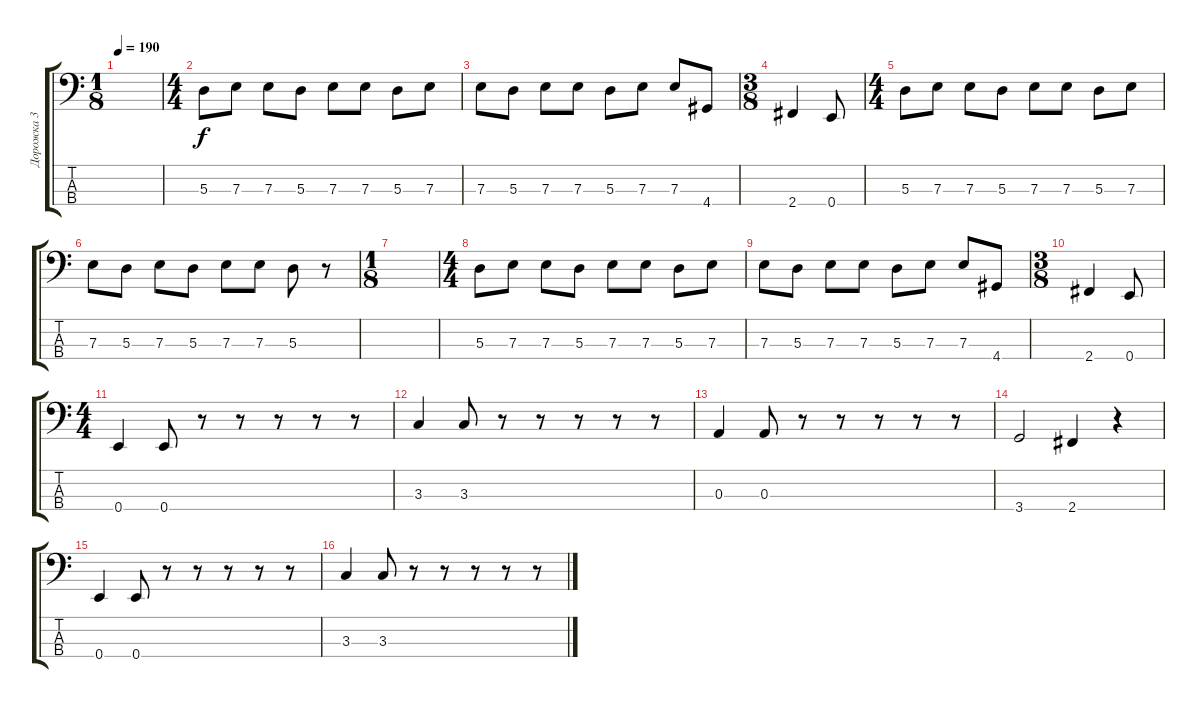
\track ("Дорожка 3" "Дорожка 3") {instrument electricbassfinger}
\staff {score tabs}
\tuning (G2 D2 A1 E1) {hide}
\ts (1 8)
\tempo 190
\clef f4
\ks c
|
\ts (4 4)
5.3.8 7.3.8 7.3.8 5.3.8 7.3.8 7.3.8 5.3.8 7.3.8 |
7.3.8 5.3.8 7.3.8 7.3.8 5.3.8 7.3.8 7.3.8 4.4.8 |
\ts (3 8)
2.4.4 0.4.8 |
\ts (4 4)
5.3.8 7.3.8 7.3.8 5.3.8 7.3.8 7.3.8 5.3.8 7.3.8 |
7.3.8 5.3.8 7.3.8 5.3.8 7.3.8 7.3.8 5.3.8 r.8 |
\ts (1 8)
|
\ts (4 4)
5.3.8 7.3.8 7.3.8 5.3.8 7.3.8 7.3.8 5.3.8 7.3.8 |
7.3.8 5.3.8 7.3.8 7.3.8 5.3.8 7.3.8 7.3.8 4.4.8 |
\ts (3 8)
2.4.4 0.4.8 |
\ts (4 4)
0.4.4 0.4.8 r.8 r.8 r.8 r.8 r.8 |
3.3.4 3.3.8 r.8 r.8 r.8 r.8 r.8 |
0.3.4 0.3.8 r.8 r.8 r.8 r.8 r.8 |
3.4.2 2.4.4 r.4 |
0.4.4 0.4.8 r.8 r.8 r.8 r.8 r.8 |
3.3.4 3.3.8 r.8 r.8 r.8 r.8 r.8
